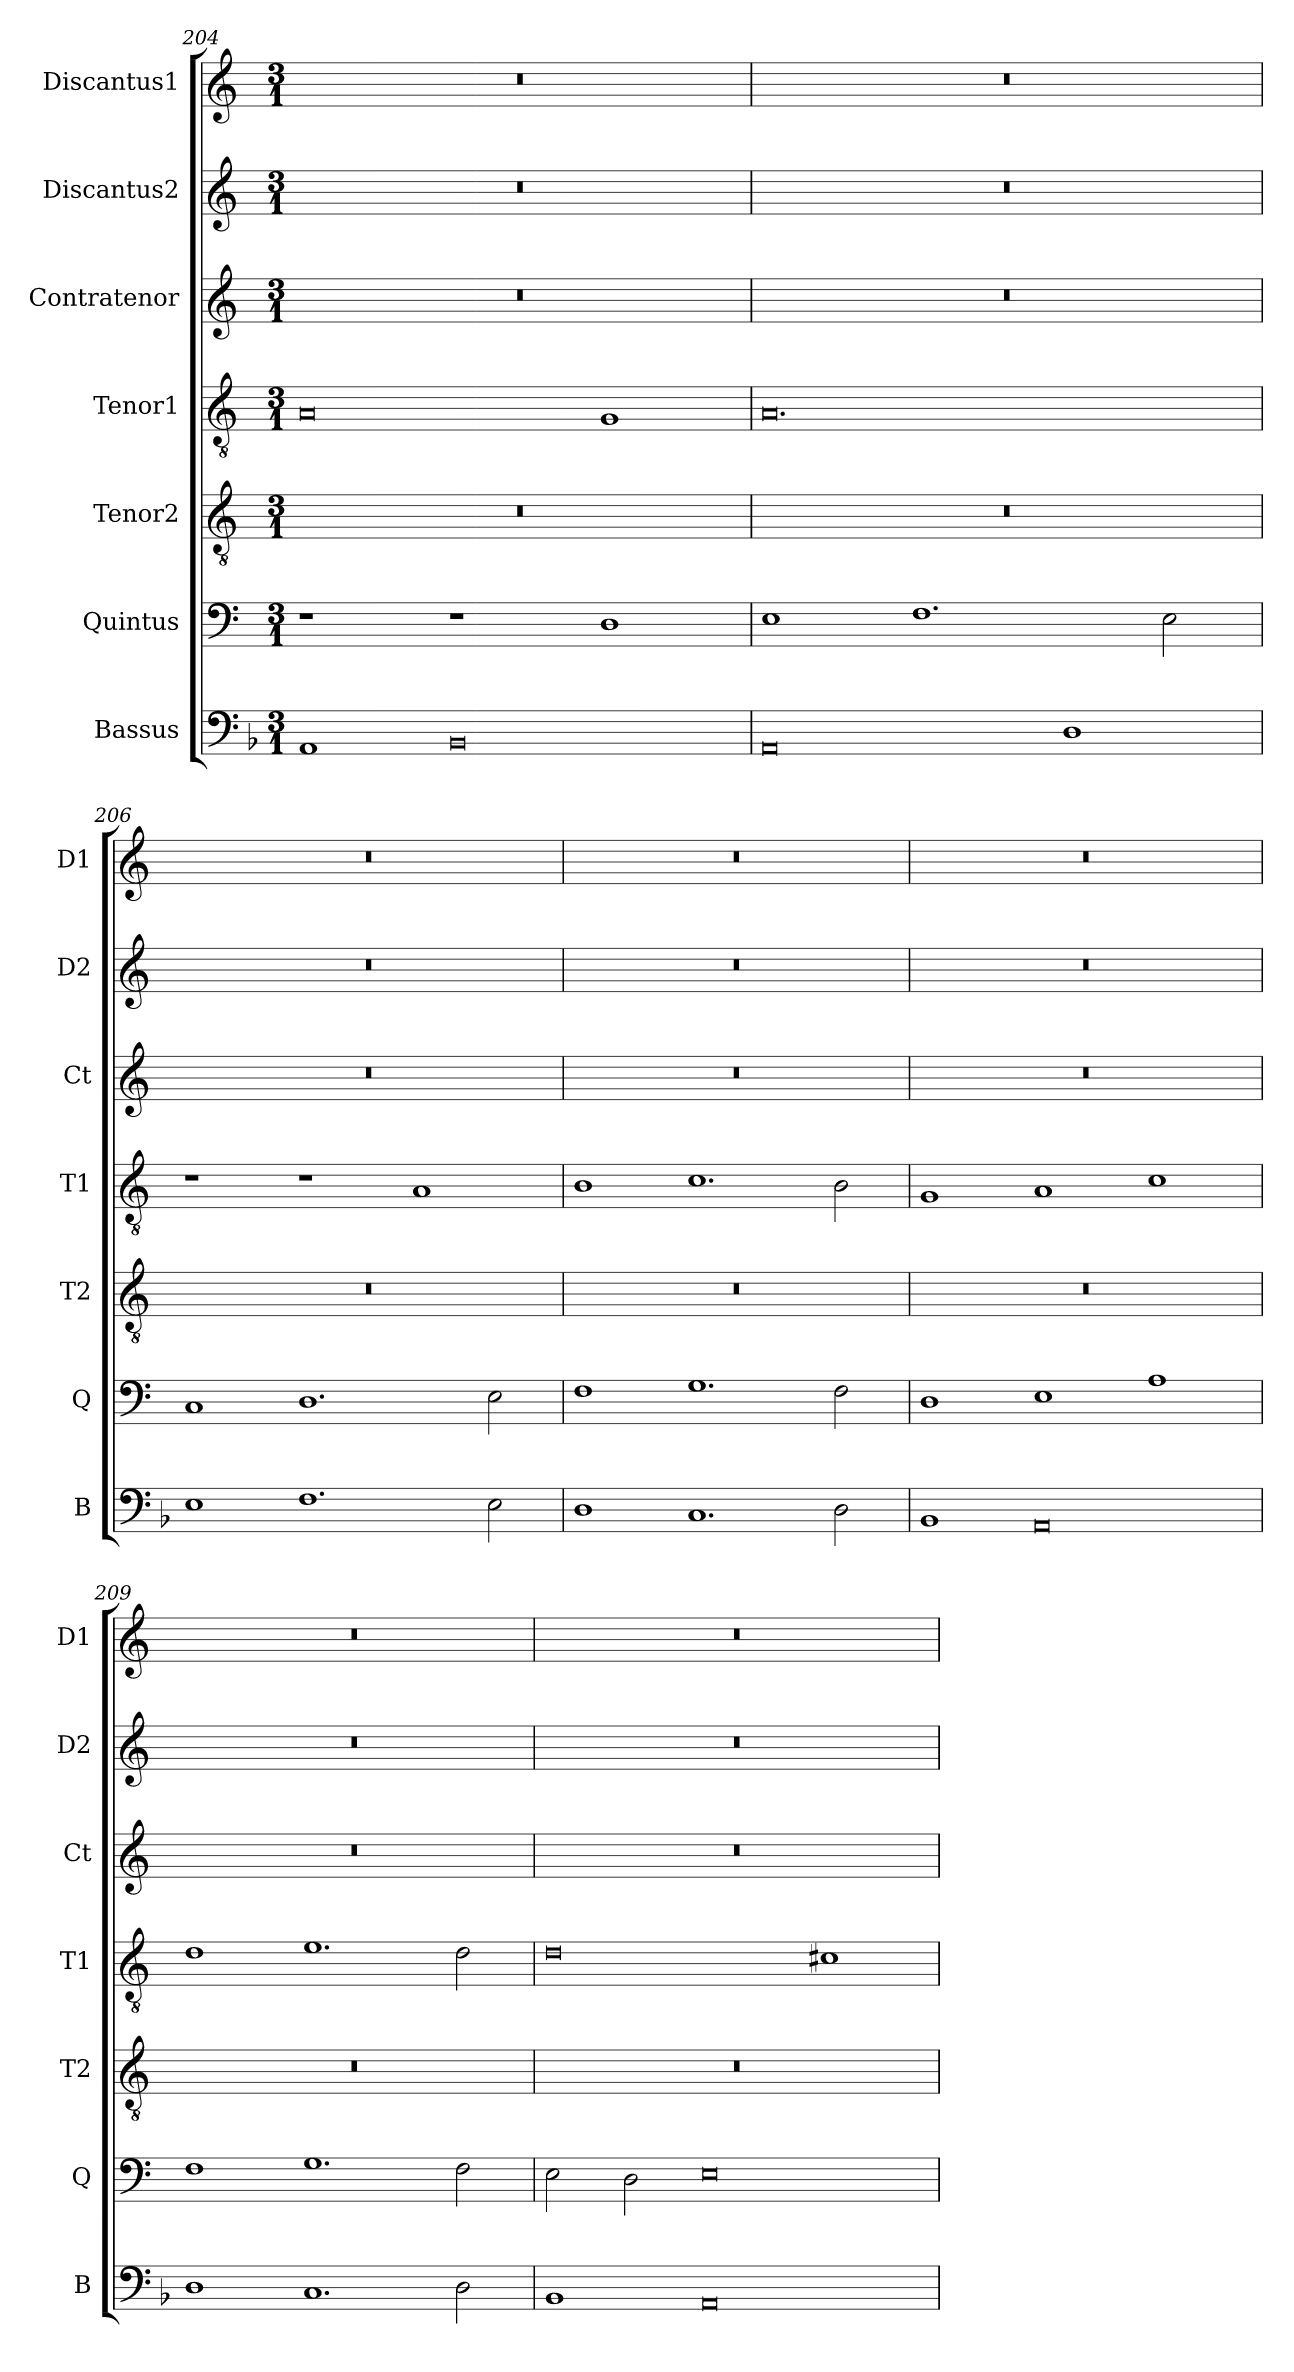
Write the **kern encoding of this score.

**kern	**kern	**kern	**kern	**kern	**kern	**kern
*part7	*part6	*part5	*part4	*part3	*part2	*part1
*staff7	*staff6	*staff5	*staff4	*staff3	*staff2	*staff1
*I"Bassus	*I"Quintus	*I"Tenor2	*I"Tenor1	*I"Contratenor	*I"Discantus2	*I"Discantus1
*I'B	*I'Q	*I'T2	*I'T1	*I'Ct	*I'D2	*I'D1
*clefF4	*clefF4	*clefGv2	*clefGv2	*clefG2	*clefG2	*clefG2
*k[b-]	*k[]	*k[]	*k[]	*k[]	*k[]	*k[]
*M3/1	*M3/1	*M3/1	*M3/1	*M3/1	*M3/1	*M3/1
=204	=204	=204	=204	=204	=204	=204
1AA/	1r	0.r	0A/	0.r	0.r	0.r
0BB-/	1r	.	.	.	.	.
.	1D\	.	1G/	.	.	.
=205	=205	=205	=205	=205	=205	=205
0AA/	1E\	0.r	0.A/	0.r	0.r	0.r
.	1.F\	.	.	.	.	.
1D\	.	.	.	.	.	.
.	2E\	.	.	.	.	.
=206	=206	=206	=206	=206	=206	=206
1E\	1C/	0.r	1r	0.r	0.r	0.r
1.F\	1.D\	.	1r	.	.	.
.	.	.	1A/	.	.	.
2E\	2E\	.	.	.	.	.
=207	=207	=207	=207	=207	=207	=207
1D\	1F\	0.r	1B\	0.r	0.r	0.r
1.C/	1.G\	.	1.c\	.	.	.
2D\	2F\	.	2B\	.	.	.
=208	=208	=208	=208	=208	=208	=208
1BB-/	1D\	0.r	1G/	0.r	0.r	0.r
0AA/	1E\	.	1A/	.	.	.
.	1A\	.	1c\	.	.	.
=209	=209	=209	=209	=209	=209	=209
1D\	1F\	0.r	1d\	0.r	0.r	0.r
1.C/	1.G\	.	1.e\	.	.	.
2D\	2F\	.	2d\	.	.	.
=210	=210	=210	=210	=210	=210	=210
1BB-/	2E\	0.r	0d\	0.r	0.r	0.r
.	2D\	.	.	.	.	.
0AA/	0E\	.	.	.	.	.
.	.	.	1c#X\	.	.	.
=	=	=	=	=	=	=
*-	*-	*-	*-	*-	*-	*-
